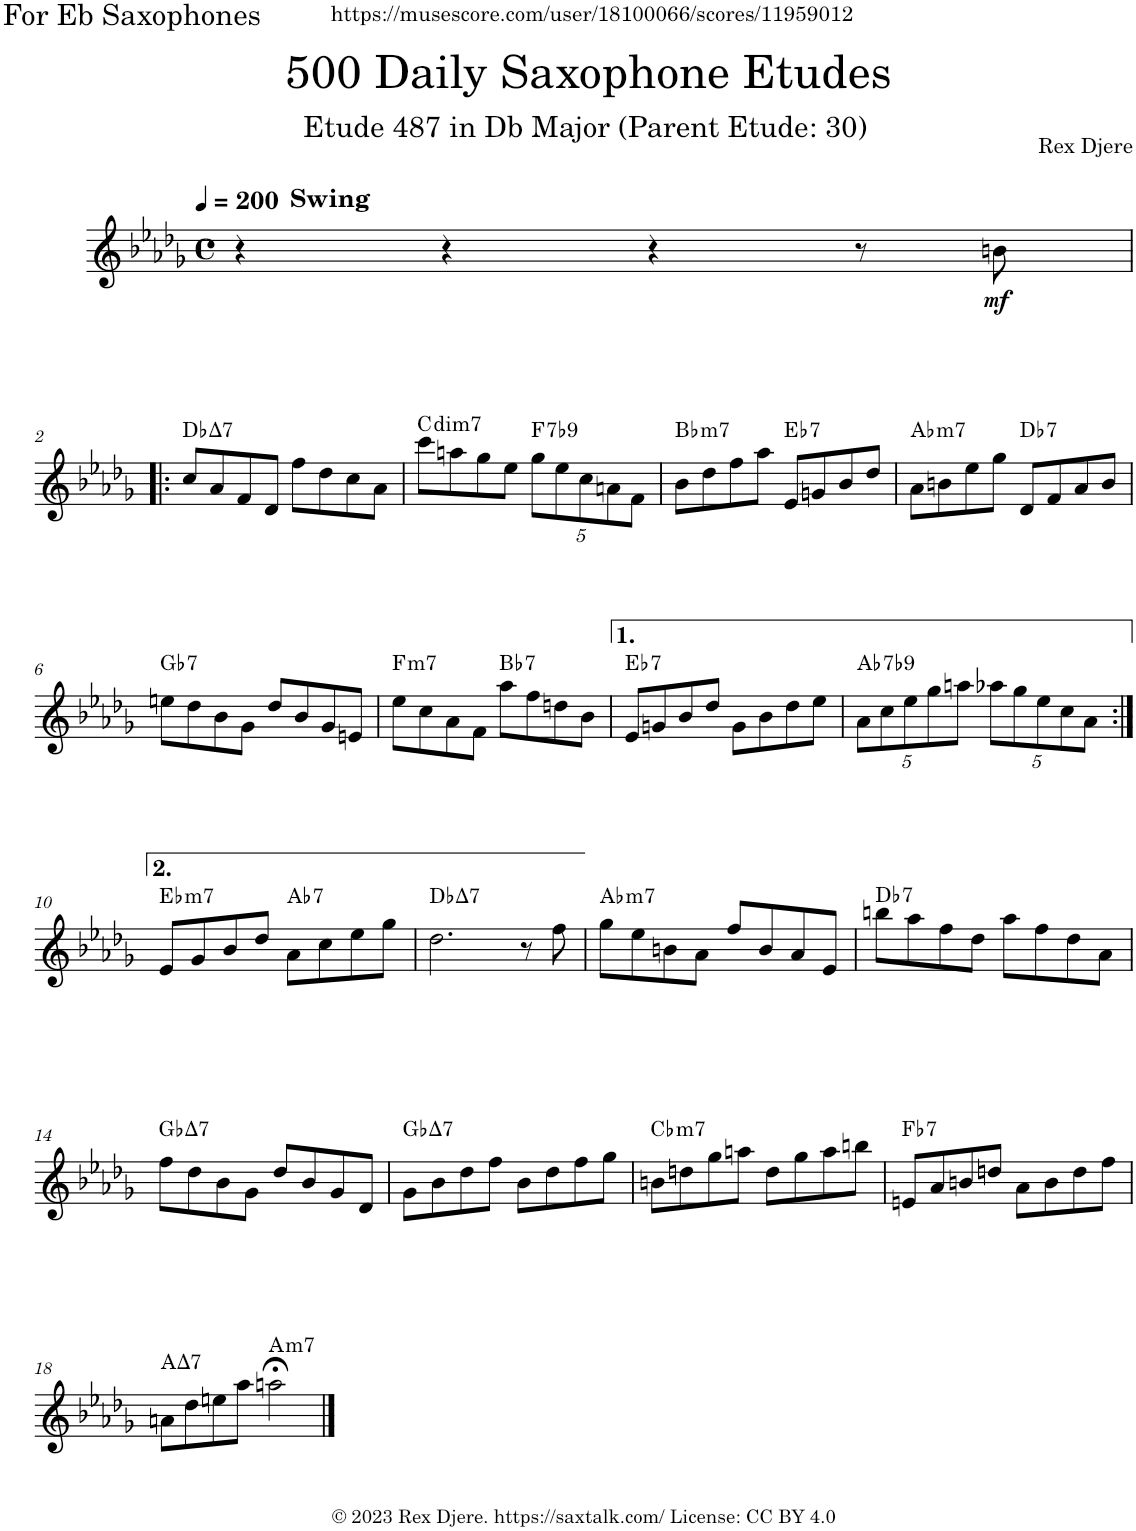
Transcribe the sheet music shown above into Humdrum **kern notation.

**kern	**dynam	**harte
*part1	*part1	*part1
*staff1	*staff1	*
*I"Alto Saxophone	*	*
*I'A. Sax.	*	*
*clefG2	*	*
*Trd5c9	*	*
*k[b-e-a-d-g-]	*	*
*M4/4	*	*
*met(c)	*	*
*MM200	*	*
=1	=1	=1
!LO:TX:a:B:t=Swing	!	!
4r	.	.
4r	.	.
4r	.	.
8r	.	.
!	!LO:DY:b	!
8bn\	mf	.
!!LO:LB:g=z
=2!|:	=2!|:	=2!|:
!	!	!LO:H:kt=7
8cc/L	.	Db:maj7
8a-/	.	.
8f/	.	.
8d-/J	.	.
8ff\L	.	.
8dd-\	.	.
8cc\	.	.
8a-\J	.	.
=3	=3	=3
!	!	!LO:H:kt=dim7
8ccc\L	.	C:dim7
8aan\	.	.
8gg-\	.	.
8ee-\J	.	.
*Xbrackettup	*	*
!	!	!LO:H:kt=7
10gg-\L	.	F:7(b9)
10ee-\	.	.
10cc\	.	.
10an\	.	.
10f\J	.	.
=4	=4	=4
!	!	!LO:H:kt=m7
8b-\L	.	Bb:min7
8dd-\	.	.
8ff\	.	.
8aa-\J	.	.
!	!	!LO:H:kt=7
8e-/L	.	Eb:7
8gn/	.	.
8b-/	.	.
8dd-/J	.	.
=5	=5	=5
!	!	!LO:H:kt=m7
8a-\L	.	Ab:min7
8bn\	.	.
8ee-\	.	.
8gg-\J	.	.
!	!	!LO:H:kt=7
8d-/L	.	Db:7
8f/	.	.
8a-/	.	.
8b/J	.	.
!!LO:LB:g=z
=6	=6	=6
!	!	!LO:H:kt=7
8een\L	.	Gb:7
8dd-\	.	.
8b-\	.	.
8g-\J	.	.
8dd-/L	.	.
8b-/	.	.
8g-/	.	.
8en/J	.	.
=7	=7	=7
!	!	!LO:H:kt=m7
8ee-\L	.	F:min7
8cc\	.	.
8a-\	.	.
8f\J	.	.
!	!	!LO:H:kt=7
8aa-\L	.	Bb:7
8ff\	.	.
8ddn\	.	.
8b-\J	.	.
=8	=8	=8
!	!	!LO:H:kt=7
8e-/L	.	Eb:7
8gn/	.	.
8b-/	.	.
8dd-/J	.	.
8g\L	.	.
8b-\	.	.
8dd-\	.	.
8ee-\J	.	.
=9	=9	=9
!	!	!LO:H:kt=7
10a-\L	.	Ab:7(b9)
10cc\	.	.
10ee-\	.	.
10gg-\	.	.
10aan\J	.	.
10aa-X\L	.	.
10gg-\	.	.
10ee-\	.	.
10cc\	.	.
10a-\J	.	.
!!LO:LB:g=z
=10:|!	=10:|!	=10:|!
!	!	!LO:H:kt=m7
8e-/L	.	Eb:min7
8g-/	.	.
8b-/	.	.
8dd-/J	.	.
!	!	!LO:H:kt=7
8a-\L	.	Ab:7
8cc\	.	.
8ee-\	.	.
8gg-\J	.	.
=11	=11	=11
!	!	!LO:H:kt=7
2.dd-\	.	Db:maj7
8r	.	.
8ff\	.	.
=12	=12	=12
!	!	!LO:H:kt=m7
8gg-\L	.	Ab:min7
8ee-\	.	.
8bn\	.	.
8a-\J	.	.
8ff/L	.	.
8b/	.	.
8a-/	.	.
8e-/J	.	.
=13	=13	=13
!	!	!LO:H:kt=7
8bbn\L	.	Db:7
8aa-\	.	.
8ff\	.	.
8dd-\J	.	.
8aa-\L	.	.
8ff\	.	.
8dd-\	.	.
8a-\J	.	.
!!LO:LB:g=z
=14	=14	=14
!	!	!LO:H:kt=7
8ff\L	.	Gb:maj7
8dd-\	.	.
8b-\	.	.
8g-\J	.	.
8dd-/L	.	.
8b-/	.	.
8g-/	.	.
8d-/J	.	.
=15	=15	=15
!	!	!LO:H:kt=7
8g-\L	.	Gb:maj7
8b-\	.	.
8dd-\	.	.
8ff\J	.	.
8b-\L	.	.
8dd-\	.	.
8ff\	.	.
8gg-\J	.	.
=16	=16	=16
!	!	!LO:H:kt=m7
8bn\L	.	Cb:min7
8ddn\	.	.
8gg-\	.	.
8aan\J	.	.
8dd\L	.	.
8gg-\	.	.
8aa\	.	.
8bbn\J	.	.
=17	=17	=17
!	!	!LO:H:kt=7
8en/L	.	Fb:7
8a-/	.	.
8bn/	.	.
8ddn/J	.	.
8a-\L	.	.
8b\	.	.
8dd\	.	.
8ff\J	.	.
!!LO:LB:g=z
=18	=18	=18
!	!	!LO:H:kt=7
8an\L	.	A:maj7
8dd-\	.	.
8een\	.	.
8aa-\J	.	.
!	!	!LO:H:kt=m7
2aan;<\	.	A:min7
==	==	==
*-	*-	*-
